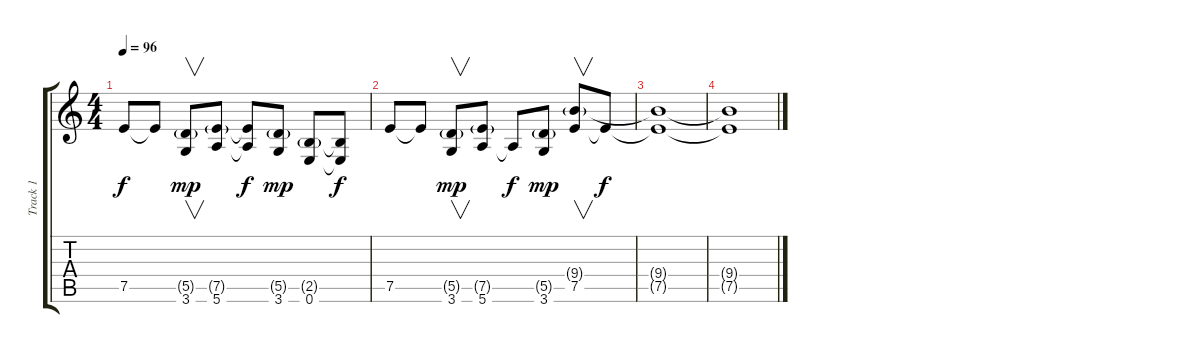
\track ("Track 1" "Track 1") {instrument distortionguitar}
\staff {score tabs}
\tuning (E4 B3 G3 D3 A2 E2) {hide}
\ts (4 4)
\tempo 96
\clef g2
\ks c
7.5.8{dy f} 7.5{t}.8 (5.5{g} 3.6).8{v dy mp} (7.5{g} 5.6).8 (7.5{t} 5.6{t}).8{dy f} (5.5{g} 3.6).8{dy mp} (2.5{g} 0.6).8 (2.5{t} 0.6{t}).8{dy f} |
7.5.8 7.5{t}.8 (5.5{g} 3.6).8{v dy mp} (7.5{g} 5.6).8 5.6{t}.8{dy f} (5.5{g} 3.6).8{dy mp} (9.4{g} 7.5).8{v} 7.5{t}.8{dy f} |
(9.4{t} 7.5{t}).1 |
(9.4{t} 7.5{t}).1
